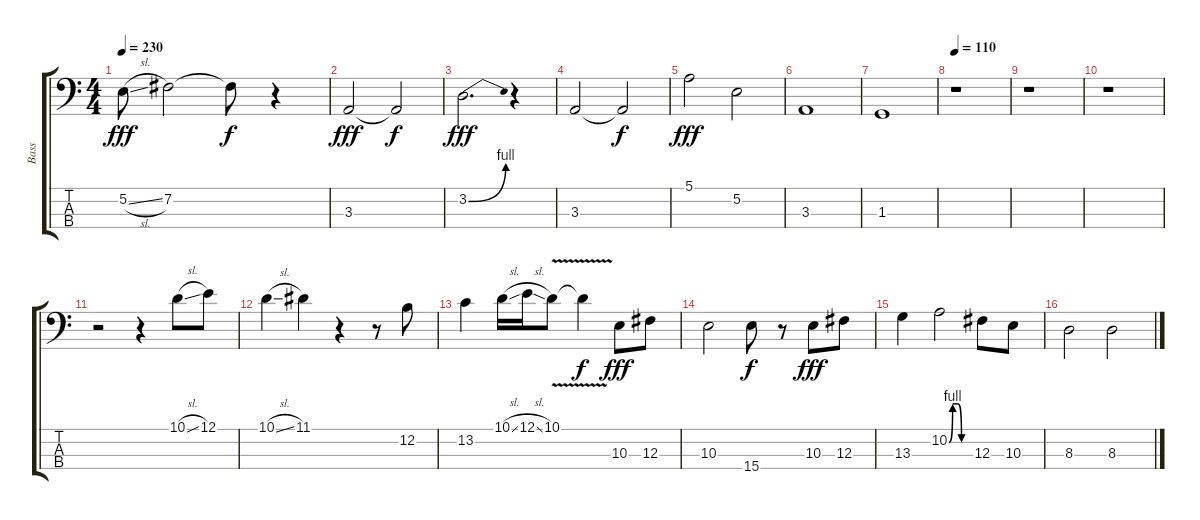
\track ("Bass" "Bass") {instrument electricbasspick}
\staff {score tabs}
\tuning (E2 B1 Gb1 Db1) {hide}
\ts (4 4)
\tempo 230
\clef f4
\ks c
5.2{sl}.8{dy fff} 7.2.2 7.2{t}.8{dy f} r.4 |
3.3.2{dy fff} 3.3{t}.2{dy f} |
3.2{be (bend 0 0 60 4)}.2{d dy fff} r.4 |
3.3.2 3.3{t}.2{dy f} |
5.1.2{dy fff} 5.2.2 |
3.3.1 |
1.3.1 |
\tempo 110
r.1 |
r.1 |
r.1 |
r.2 r.4 10.1{sl}.8 12.1.8 |
10.1{sl}.4 11.1.4 r.4 r.8 12.2.8 |
13.2.4 10.1{sl}.16 12.1{sl}.16 10.1{v}.8 10.1{t}.4{dy f} 10.3.8{dy fff} 12.3.8 |
10.3.2 15.4.8{dy f} r.8 10.3.8{dy fff} 12.3.8 |
13.3.4 10.2{be (custom 0 0 10 4 25 4 35 0 60 0)}.2 12.3.8 10.3.8 |
8.3.2 8.3.2
